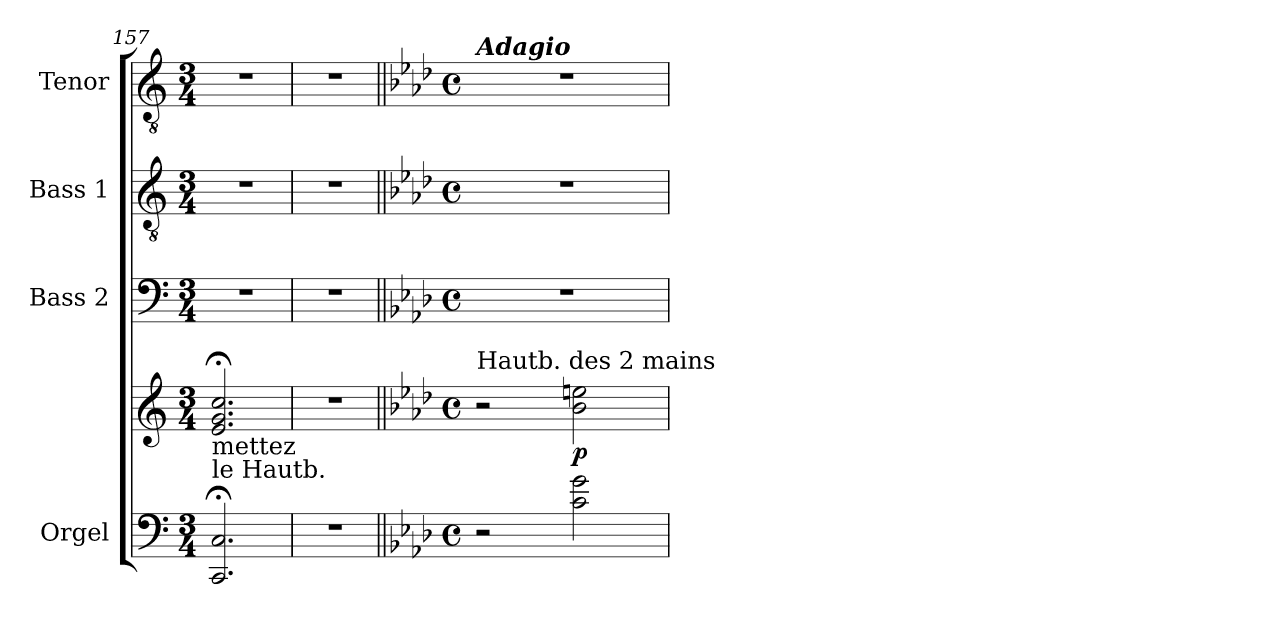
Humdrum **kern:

**kern	**kern	**dynam	**kern	**kern	**kern
*part4	*part4	*part4	*part3	*part2	*part1
*staff5	*staff4	*staff4/5	*staff3	*staff2	*staff1
*I"Orgel	*	*	*I"Bass 2	*I"Bass 1	*I"Tenor
*I'Org.	*	*	*I'B. 2	*I'B. 1	*I'T.
*clefF4	*clefG2	*	*clefF4	*clefGv2	*clefGv2
*k[]	*k[]	*	*k[]	*k[]	*k[]
*C:	*C:	*	*C:	*C:	*C:
*M3/4	*M3/4	*	*M3/4	*M3/4	*M3/4
=157	=157	=157	=157	=157	=157
!	!LO:TX:b:t=mettez\nle Hautb.	!	!	!	!
2.CC/;< 2.C/;<	2.e/;< 2.g/;< 2.cc/;<	.	2.r	2.r	2.r
=158	=158	=158	=158	=158	=158
2.r	2.r	.	2.r	2.r	2.r
!!LO:LB:g=z
=159||	=159||	=159||	=159||	=159||	=159||
*k[b-e-a-d-]	*k[b-e-a-d-]	*	*k[b-e-a-d-]	*k[b-e-a-d-]	*k[b-e-a-d-]
*A-:	*A-:	*	*A-:	*A-:	*A-:
*M4/4	*M4/4	*	*M4/4	*M4/4	*M4/4
*met(c)	*met(c)	*	*met(c)	*met(c)	*met(c)
!	!	!	!	!	!LO:TX:a:Bi:t=Adagio
!	!LO:TX:a:t=Hautb. des 2 mains	!	!	!	!
2r	2r	.	1r	1r	1r
!	!	!LO:DY:b	!	!	!
2c\ 2g\	2b-\ 2een\	p	.	.	.
=	=	=	=	=	=
*-	*-	*-	*-	*-	*-
